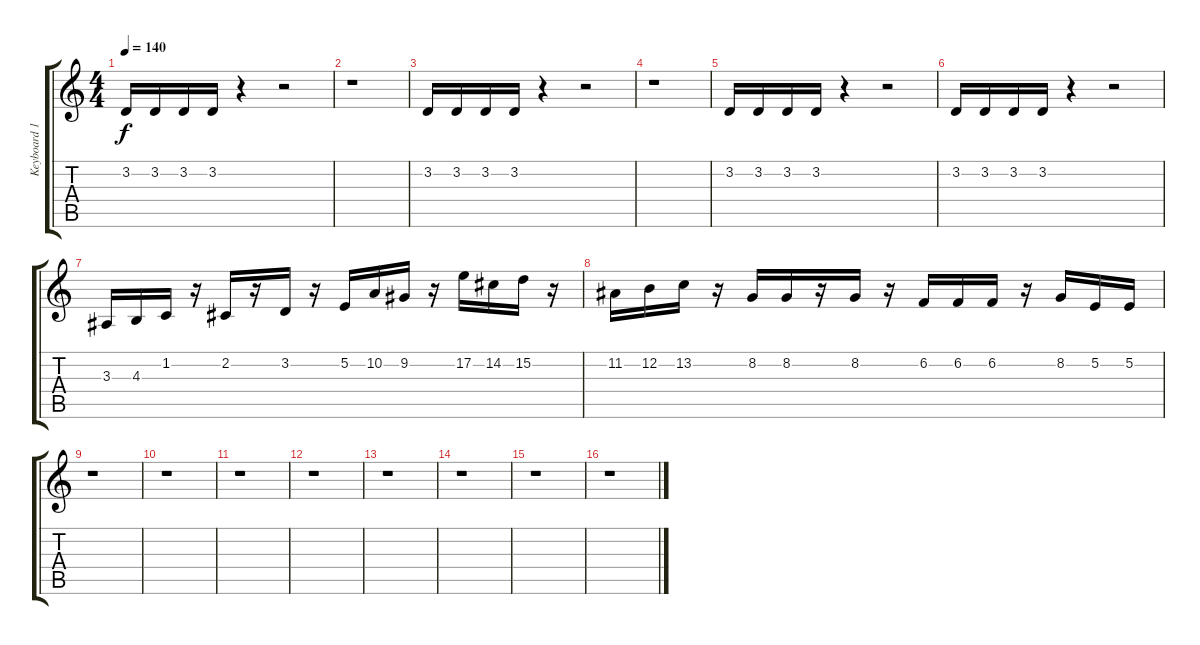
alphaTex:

\track ("Keyboard 1 (Intro)" "Keyboard 1") {instrument woodblock}
\staff {score tabs}
\tuning (E4 B3 G3 D3 A2 E2) {hide}
\ts (4 4)
\tempo 140
\clef g2
\ks c
3.2.16{dy f} 3.2.16 3.2.16 3.2.16 r.4 r.2 |
r.1 |
3.2.16 3.2.16 3.2.16 3.2.16 r.4 r.2 |
r.1 |
3.2.16 3.2.16 3.2.16 3.2.16 r.4 r.2 |
3.2.16 3.2.16 3.2.16 3.2.16 r.4 r.2 |
3.3.16 4.3.16 1.2.16 r.16 2.2.16 r.16 3.2.16 r.16 5.2.16 10.2.16 9.2.16 r.16 17.2.16 14.2.16 15.2.16 r.16 |
11.2.16 12.2.16 13.2.16 r.16 8.2.16 8.2.16 r.16 8.2.16 r.16 6.2.16 6.2.16 6.2.16 r.16 8.2.16 5.2.16 5.2.16 |
r.1 |
r.1 |
r.1 |
r.1 |
r.1 |
r.1 |
r.1 |
r.1
